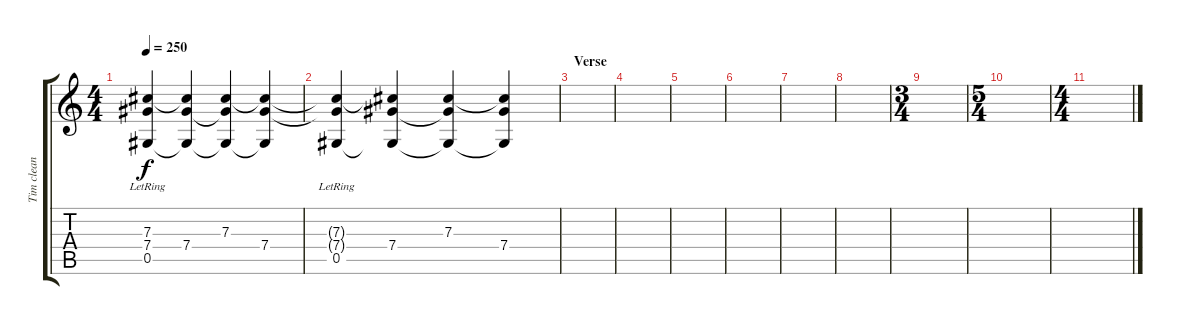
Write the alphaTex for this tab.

\track ("Tim clean" "Tim clean") {instrument electricguitarclean}
\staff {score tabs}
\tuning (Eb4 Bb3 Gb3 Db3 Ab2 Eb2) {hide}
\ts (4 4)
\tempo 250
\clef g2
\ks c
(7.3{t} 7.4{t} 0.5{lr}).4{dy f} (7.3{t} 7.4 0.5{t}).4 (7.3 7.4{t} 0.5{t}).4 (7.3{t} 7.4 0.5{t}).4 |
(7.3{t} 7.4{t} 0.5{lr}).4 (7.3{t} 7.4 0.5{t}).4 (7.3 7.4{t} 0.5{t}).4 (7.3{t} 7.4 0.5{t}).4 |
\section ("" "Verse")
|
|
|
|
|
|
\ts (3 4)
|
\ts (5 4)
|
\ts (4 4)
